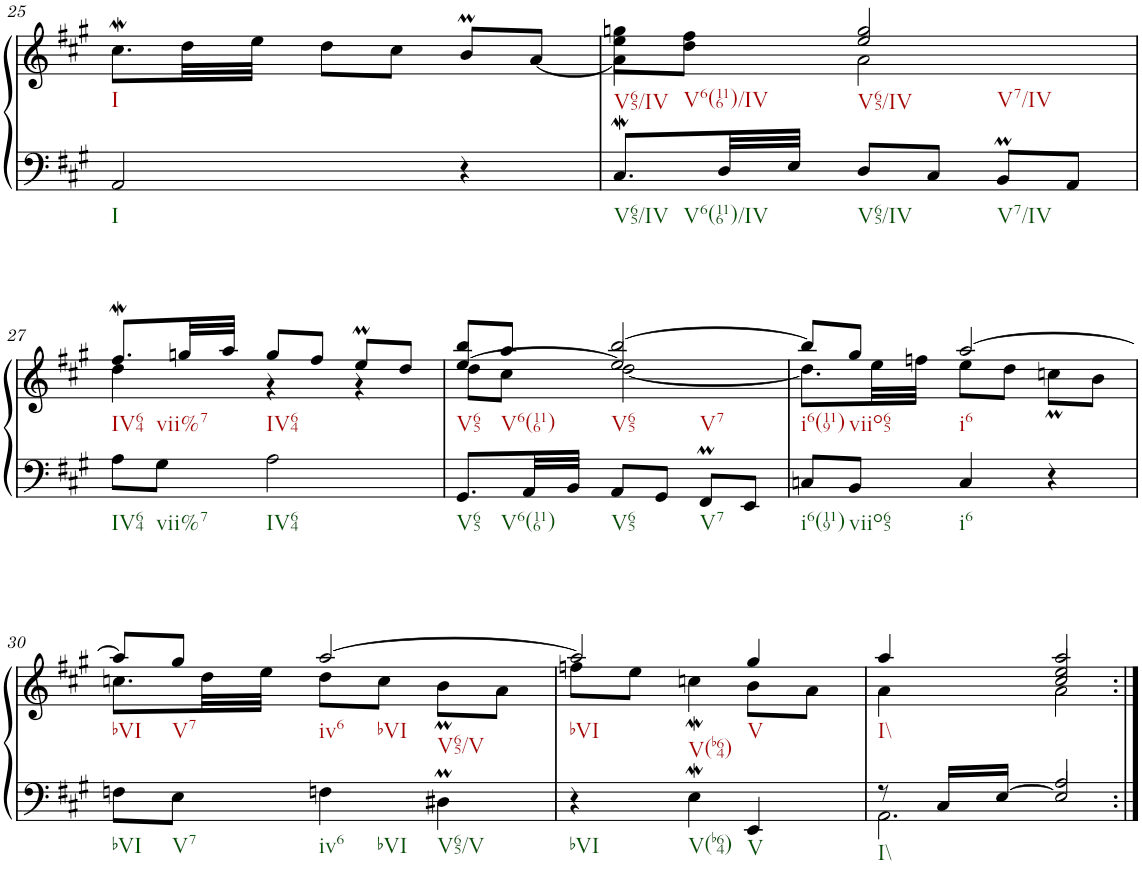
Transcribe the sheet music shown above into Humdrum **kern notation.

**kern	**kern
*part1	*part1
*staff2	*staff1
*I"unbenannt1	*
!!LO:PB:g=z
*clefF4	*clefG2
*k[f#c#g#]	*k[f#c#g#]
*M3/4	*M3/4
=25	=25
2AA/	8.cc#W\L
.	32dd\LL
.	32ee\JJJ
.	8dd\L
.	8cc#\J
4r	8bM/L
.	[8a/J
=26	=26
*	*^
8.C#W/L	4a\]	8ee\ 8ggn\L
.	.	8dd\ 8ff#\J
32D/LL	.	.
32E/JJJ	.	.
8D/L	2a\	2ee/ 2gg/
8C#/J	.	.
8BBM/L	.	.
8AA/J	.	.
!!LO:LB:g=z	!!
=27	=27	=27
8A\L	8.ff#W/L	4dd\
8G#\J	.	.
.	32ggn/LL	.
.	32aa/JJJ	.
2A\	8gg/L	4r
.	8ff#/J	.
.	8eeM/L	4r
.	8dd/J	.
=28	=28	=28
*	*	*^
8.GG#/L	8bb/L	8dd\L	[4ee/
.	8aa/J	8cc#\J	.
32AA/LL	.	.	.
32BB/JJJ	.	.	.
8AA/L	[2bb/	[2dd\	2ee/]
8GG#/J	.	.	.
8FF#M/L	.	.	.
8EE/J	.	.	.
*	*	*v	*v
=29	=29	=29
8Cn/L	8bb/L]	8.dd\L]
8BB/J	8gg#/J	.
.	.	32ee\LL
.	.	32ffn\JJJ
4C/	[2aa/	8ee\L
.	.	8dd\J
4r	.	8ccnM\L
.	.	8b\J
!!LO:LB:g=z	!!
=30	=30	=30
8Fn\L	8aa/L]	8.ccn\L
8E\J	8gg#/J	.
.	.	32dd\LL
.	.	32ee\JJJ
4Fn\	[2aa/	8dd\L
.	.	8cc\J
4D#Xm\	.	8bM\L
.	.	8a\J
=31	=31	=31
4r	2aa/]	8ffn\L
.	.	8ee\J
4EW\	.	4ccnw\
4EE/	4gg#/	8b\L
.	.	8a\J
=32	=32	=32
*^	*	*^
*	*^	*	*	*
8r	2.AA\	4ryy	4aa/	4a\	4ryy
16C#/LL	.	.	.	.	.
[16E/JJ	.	.	.	.	.
2E/]	.	2A/	2aa/	2a\	2cc#/ 2ee/
*v	*v	*v	*	*	*
*	*v	*v	*v
=:|!	=:|!
*-	*-
